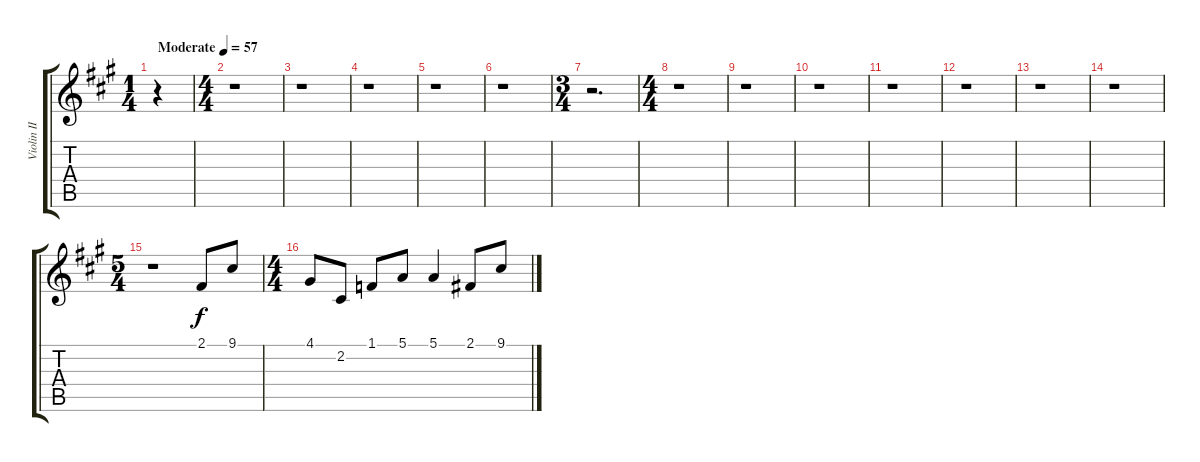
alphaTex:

\track ("Violin II" "Violin II") {instrument acousticgrandpiano bank 1}
\staff {score tabs}
\tuning (E4 B3 G3 D3 A2 E2) {hide}
\ts (1 4)
\tempo (57 "Moderate")
\clef g2
\ks a
r.4{dy f instrument acousticgrandpiano} |
\ts (4 4)
r.1 |
r.1 |
r.1 |
r.1 |
r.1 |
\ts (3 4)
r.2{d} |
\ts (4 4)
r.1 |
r.1 |
r.1 |
r.1 |
r.1 |
r.1 |
r.1 |
\ts (5 4)
r.1 2.1.8 9.1.8 |
\ts (4 4)
4.1.8 2.2.8 1.1.8 5.1.8 5.1.4 2.1.8 9.1.8
